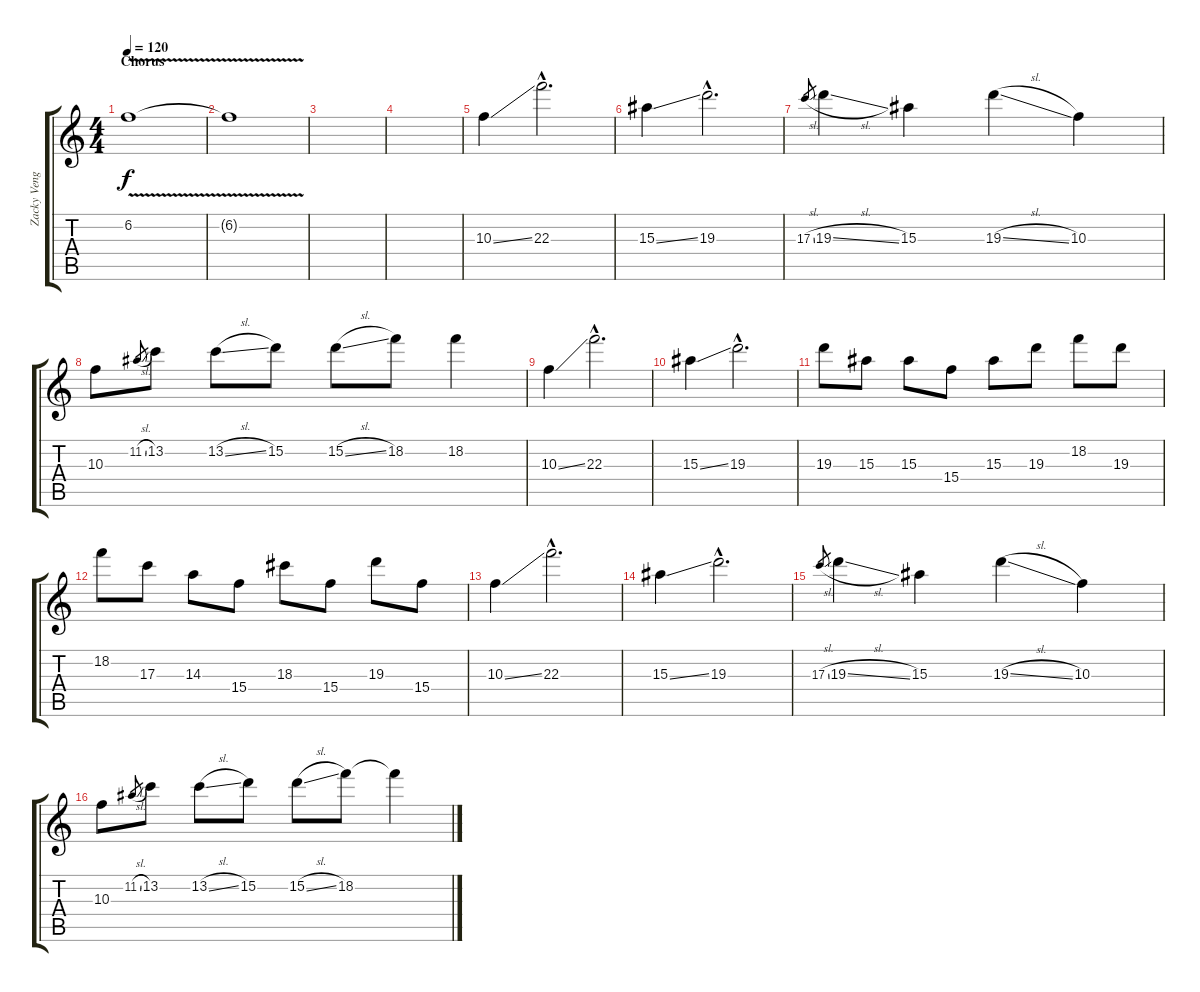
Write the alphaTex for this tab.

\track ("Zacky Vengeance (Lead)" "Zacky Veng") {instrument overdrivenguitar}
\staff {score tabs}
\tuning (E4 B3 G3 D3 A2 D2) {hide}
\ts (4 4)
\section ("" "Chorus")
\tempo 120
\clef g2
\ks c
6.2{v}.1{dy f volume 0} |
6.2{t}.1 |
|
|
10.3{ss}.4 22.3{hac}.2{d} |
15.3{ss}.4 19.3{hac}.2{d} |
17.3{sl}.8{gr} 19.3{sl}.4 15.3.4 19.3{sl}.4 10.3.4 |
10.3.8 11.2{sl}.8{gr} 13.2.8 13.2{sl}.8 15.2.8 15.2{sl}.8 18.2.8 18.2.4 |
10.3{ss}.4 22.3{hac}.2{d} |
15.3{ss}.4 19.3{hac}.2{d} |
19.3.8 15.3.8 15.3.8 15.4.8 15.3.8 19.3.8 18.2.8 19.3.8 |
18.2.8 17.3.8 14.3.8 15.4.8 18.3.8 15.4.8 19.3.8 15.4.8 |
10.3{ss}.4 22.3{hac}.2{d} |
15.3{ss}.4 19.3{hac}.2{d} |
17.3{sl}.8{gr} 19.3{sl}.4 15.3.4 19.3{sl}.4 10.3.4 |
10.3.8 11.2{sl}.8{gr} 13.2.8 13.2{sl}.8 15.2.8 15.2{sl}.8 18.2.8 18.2{t}.4
